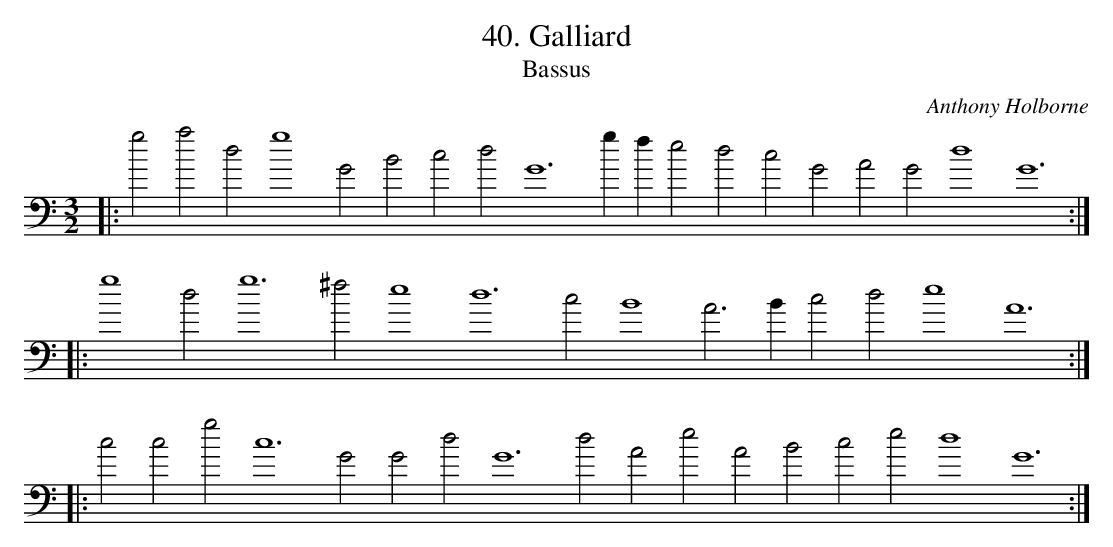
X:1
T:40. Galliard
T: Bassus
C: Anthony Holborne
L:1/4
M:3/2
K:G mix bass
|: g2 a2 d2 g4 G2 B2 c2 d2 G6 g f e2 d2 c2 G2 A2 G2 d4 G6  :|
|: g4 d2 g6 ^f2 e4 d6 c2 B4 A3 B c2 d2 e4 A6 :|
|: c2 c2 g2 c6 G2 G2 d2 G6 d2 A2 e2 A2 B2 c2 e2 d4 G6 :|
